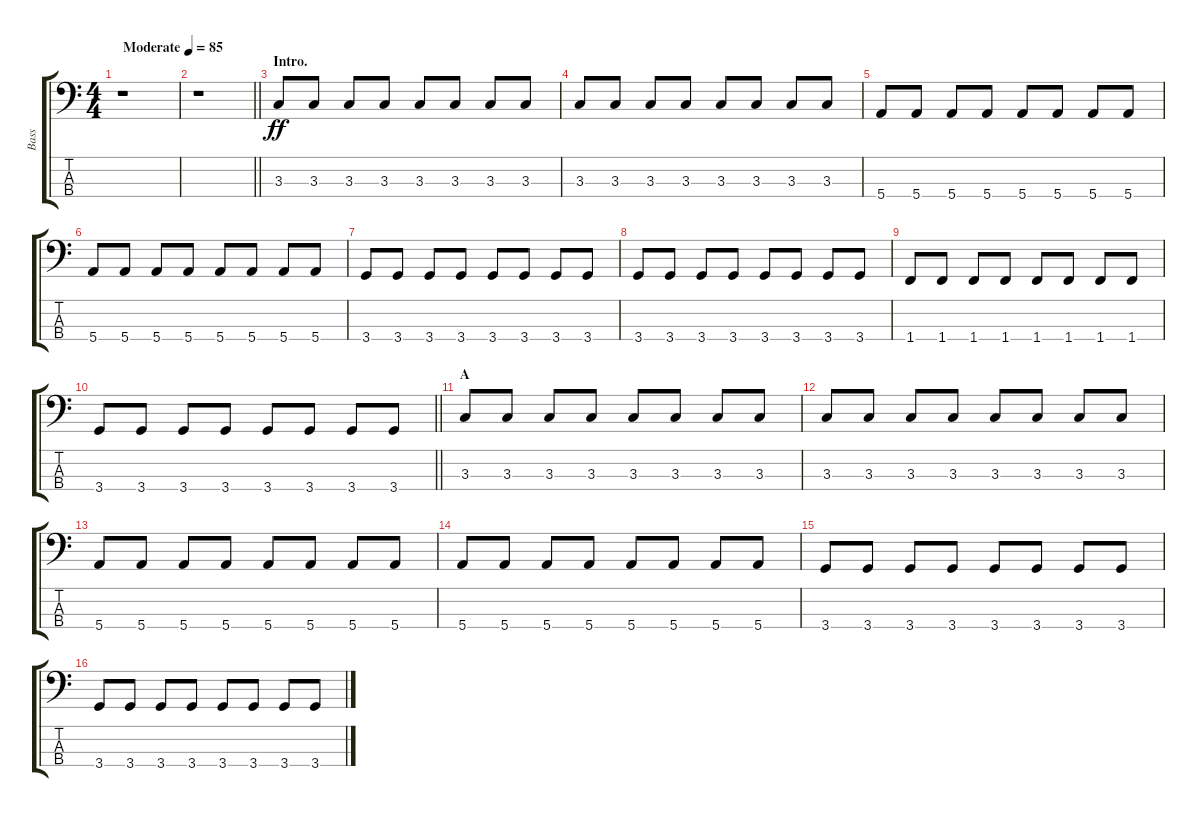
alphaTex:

\track ("Bass" "Bass") {instrument electricbasspick}
\staff {score tabs}
\tuning (G2 D2 A1 E1) {hide}
\ts (4 4)
\tempo (85 "Moderate")
\clef f4
\ks c
r.1{dy ff instrument electricbasspick} |
\barLineRight lightlight
r.1 |
\section ("" "Intro.")
3.3.8 3.3.8 3.3.8 3.3.8 3.3.8 3.3.8 3.3.8 3.3.8 |
3.3.8 3.3.8 3.3.8 3.3.8 3.3.8 3.3.8 3.3.8 3.3.8 |
5.4.8 5.4.8 5.4.8 5.4.8 5.4.8 5.4.8 5.4.8 5.4.8 |
5.4.8 5.4.8 5.4.8 5.4.8 5.4.8 5.4.8 5.4.8 5.4.8 |
3.4.8 3.4.8 3.4.8 3.4.8 3.4.8 3.4.8 3.4.8 3.4.8 |
3.4.8 3.4.8 3.4.8 3.4.8 3.4.8 3.4.8 3.4.8 3.4.8 |
1.4.8 1.4.8 1.4.8 1.4.8 1.4.8 1.4.8 1.4.8 1.4.8 |
\barLineRight lightlight
3.4.8 3.4.8 3.4.8 3.4.8 3.4.8 3.4.8 3.4.8 3.4.8 |
\section ("" "A")
3.3.8 3.3.8 3.3.8 3.3.8 3.3.8 3.3.8 3.3.8 3.3.8 |
3.3.8 3.3.8 3.3.8 3.3.8 3.3.8 3.3.8 3.3.8 3.3.8 |
5.4.8 5.4.8 5.4.8 5.4.8 5.4.8 5.4.8 5.4.8 5.4.8 |
5.4.8 5.4.8 5.4.8 5.4.8 5.4.8 5.4.8 5.4.8 5.4.8 |
3.4.8 3.4.8 3.4.8 3.4.8 3.4.8 3.4.8 3.4.8 3.4.8 |
3.4.8 3.4.8 3.4.8 3.4.8 3.4.8 3.4.8 3.4.8 3.4.8
